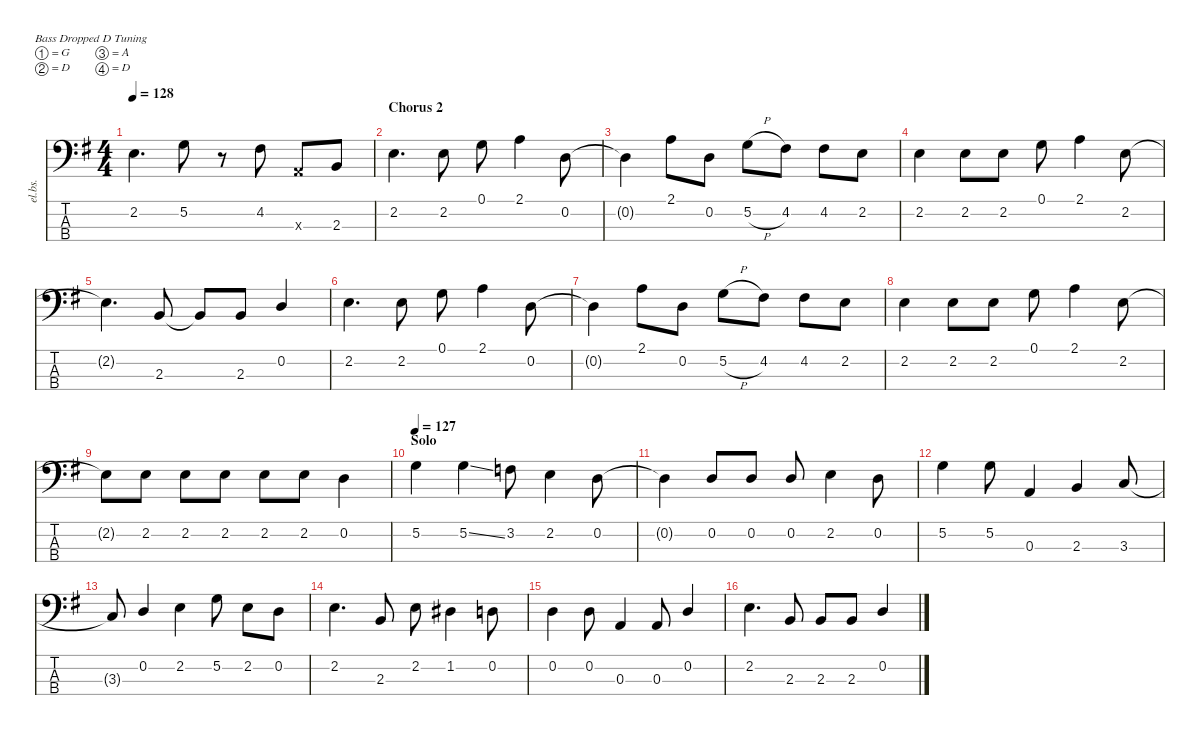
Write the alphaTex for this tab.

\defaultSystemsLayout 4
\hideDynamics
\bracketExtendMode nobrackets
\otherSystemsTrackNameOrientation horizontal
\track ("Bass" "el.bs.") {defaultSystemsLayout 8 instrument electricbassfinger}
\staff {score tabs}
\tuning (G2 D2 A1 D1)
\ts (4 4)
\tempo 128
\clef f4
\ks eminor
2.2{acc forcenatural}.4{d dy f beam Down} 5.2{acc forcenatural}.8{beam Down} r.8{beam Down} 4.2{acc #}.8{beam Down} 0.3{x acc forcenatural}.8{dy ff beam Up} 2.3{acc forcenatural}.8{dy f beam Up} |
\section ("" "Chorus 2")
2.2{acc forcenatural}.4{d beam Down} 2.2{acc forcenatural}.8{beam Down} 0.1{acc forcenatural}.8{beam Down} 2.1{acc forcenatural}.4{beam Down} 0.2{acc forcenatural}.8{beam Down} |
0.2{t acc forcenatural}.4{beam Down} 2.1{acc forcenatural}.8{beam Down} 0.2{acc forcenatural}.8{beam Down} 5.2{h acc forcenatural}.8{beam Down} 4.2{acc #}.8{beam Down} 4.2{acc #}.8{beam Down} 2.2{acc forcenatural}.8{beam Down} |
2.2{acc forcenatural}.4{beam Down} 2.2{acc forcenatural}.8{beam Down} 2.2{acc forcenatural}.8{beam Down} 0.1{acc forcenatural}.8{beam Down} 2.1{acc forcenatural}.4{beam Down} 2.2{acc forcenatural}.8{beam Down} |
2.2{t acc forcenatural}.4{d beam Down} 2.3{acc forcenatural}.8{beam Up} 2.3{t acc forcenatural}.8{beam Up} 2.3{acc forcenatural}.8{beam Up} 0.2{acc forcenatural}.4{beam Up} |
2.2{acc forcenatural}.4{d beam Down} 2.2{acc forcenatural}.8{beam Down} 0.1{acc forcenatural}.8{beam Down} 2.1{acc forcenatural}.4{beam Down} 0.2{acc forcenatural}.8{beam Down} |
0.2{t acc forcenatural}.4{beam Down} 2.1{acc forcenatural}.8{beam Down} 0.2{acc forcenatural}.8{beam Down} 5.2{h acc forcenatural}.8{beam Down} 4.2{acc #}.8{beam Down} 4.2{acc #}.8{beam Down} 2.2{acc forcenatural}.8{beam Down} |
2.2{acc forcenatural}.4{beam Down} 2.2{acc forcenatural}.8{beam Down} 2.2{acc forcenatural}.8{beam Down} 0.1{acc forcenatural}.8{beam Down} 2.1{acc forcenatural}.4{beam Down} 2.2{acc forcenatural}.8{beam Down} |
2.2{t acc forcenatural}.8{beam Down} 2.2{acc forcenatural}.8{beam Down} 2.2{acc forcenatural}.8{beam Down} 2.2{acc forcenatural}.8{beam Down} 2.2{acc forcenatural}.8{beam Down} 2.2{acc forcenatural}.8{beam Down} 0.2{acc forcenatural}.4{beam Down} |
\section ("" "Solo")
\tempo 127
5.2{acc forcenatural}.4{beam Down} 5.2{ss acc forcenatural}.4{beam Down} 3.2{acc forcenatural}.8{beam Down} 2.2{acc forcenatural}.4{beam Down} 0.2{acc forcenatural}.8{beam Down} |
0.2{t acc forcenatural}.4{beam Down} 0.2{acc forcenatural}.8{beam Up} 0.2{acc forcenatural}.8{beam Up} 0.2{acc forcenatural}.8{beam Up} 2.2{acc forcenatural}.4{beam Down} 0.2{acc forcenatural}.8{beam Down} |
5.2{acc forcenatural}.4{beam Down} 5.2{acc forcenatural}.8{beam Down} 0.3{acc forcenatural}.4{beam Up} 2.3{acc forcenatural}.4{beam Up} 3.3{acc forcenatural}.8{beam Up} |
3.3{t acc forcenatural}.8{beam Up} 0.2{acc forcenatural}.4{beam Up} 2.2{acc forcenatural}.4{beam Down} 5.2{acc forcenatural}.8{beam Down} 2.2{acc forcenatural}.8{beam Down} 0.2{acc forcenatural}.8{beam Down} |
2.2{acc forcenatural}.4{d beam Down} 2.3{acc forcenatural}.8{beam Up} 2.2{acc forcenatural}.8{beam Down} 1.2{acc #}.4{beam Down} 0.2{acc forcenatural}.8{beam Down} |
0.2{acc forcenatural}.4{beam Down} 0.2{acc forcenatural}.8{beam Down} 0.3{acc forcenatural}.4{beam Up} 0.3{acc forcenatural}.8{beam Up} 0.2{acc forcenatural}.4{beam Up} |
2.2{acc forcenatural}.4{d beam Down} 2.3{acc forcenatural}.8{beam Up} 2.3{acc forcenatural}.8{beam Up} 2.3{acc forcenatural}.8{beam Up} 0.2{acc forcenatural}.4{beam Up}
